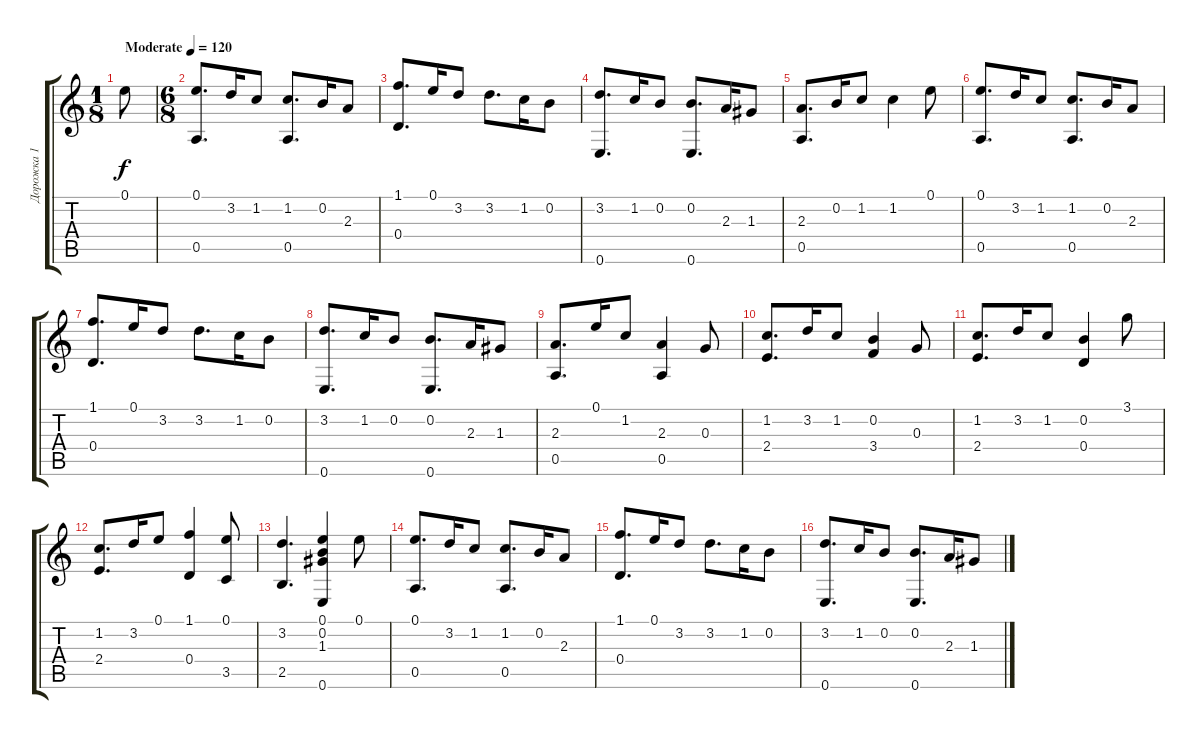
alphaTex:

\track ("Дорожка 1" "Дорожка 1") {instrument acousticguitarnylon}
\staff {score tabs}
\tuning (E4 B3 G3 D3 A2 E2) {hide}
\ts (1 8)
\tempo (120 "Moderate")
\clef g2
\ks c
0.1.8{dy f instrument acousticguitarnylon} |
\ts (6 8)
(0.1 0.5).8{d} 3.2.16 1.2.8 (1.2 0.5).8{d} 0.2.16 2.3.8 |
(1.1 0.4).8{d} 0.1.16 3.2.8 3.2.8{d} 1.2.16 0.2.8 |
(3.2 0.6).8{d} 1.2.16 0.2.8 (0.2 0.6).8{d} 2.3.16 1.3.8 |
(2.3 0.5).8{d} 0.2.16 1.2.8 1.2.4 0.1.8 |
(0.1 0.5).8{d} 3.2.16 1.2.8 (1.2 0.5).8{d} 0.2.16 2.3.8 |
(1.1 0.4).8{d} 0.1.16 3.2.8 3.2.8{d} 1.2.16 0.2.8 |
(3.2 0.6).8{d} 1.2.16 0.2.8 (0.2 0.6).8{d} 2.3.16 1.3.8 |
(2.3 0.5).8{d} 0.1.16 1.2.8 (2.3 0.5).4 0.3.8 |
(1.2 2.4).8{d} 3.2.16 1.2.8 (0.2 3.4).4 0.3.8 |
(1.2 2.4).8{d} 3.2.16 1.2.8 (0.2 0.4).4 3.1.8 |
(1.2 2.4).8{d} 3.2.16 0.1.8 (1.1 0.4).4 (0.1 3.5).8 |
(3.2 2.5).4{d} (0.1 0.2 1.3 0.6).4 0.1.8 |
(0.1 0.5).8{d} 3.2.16 1.2.8 (1.2 0.5).8{d} 0.2.16 2.3.8 |
(1.1 0.4).8{d} 0.1.16 3.2.8 3.2.8{d} 1.2.16 0.2.8 |
(3.2 0.6).8{d} 1.2.16 0.2.8 (0.2 0.6).8{d} 2.3.16 1.3.8
